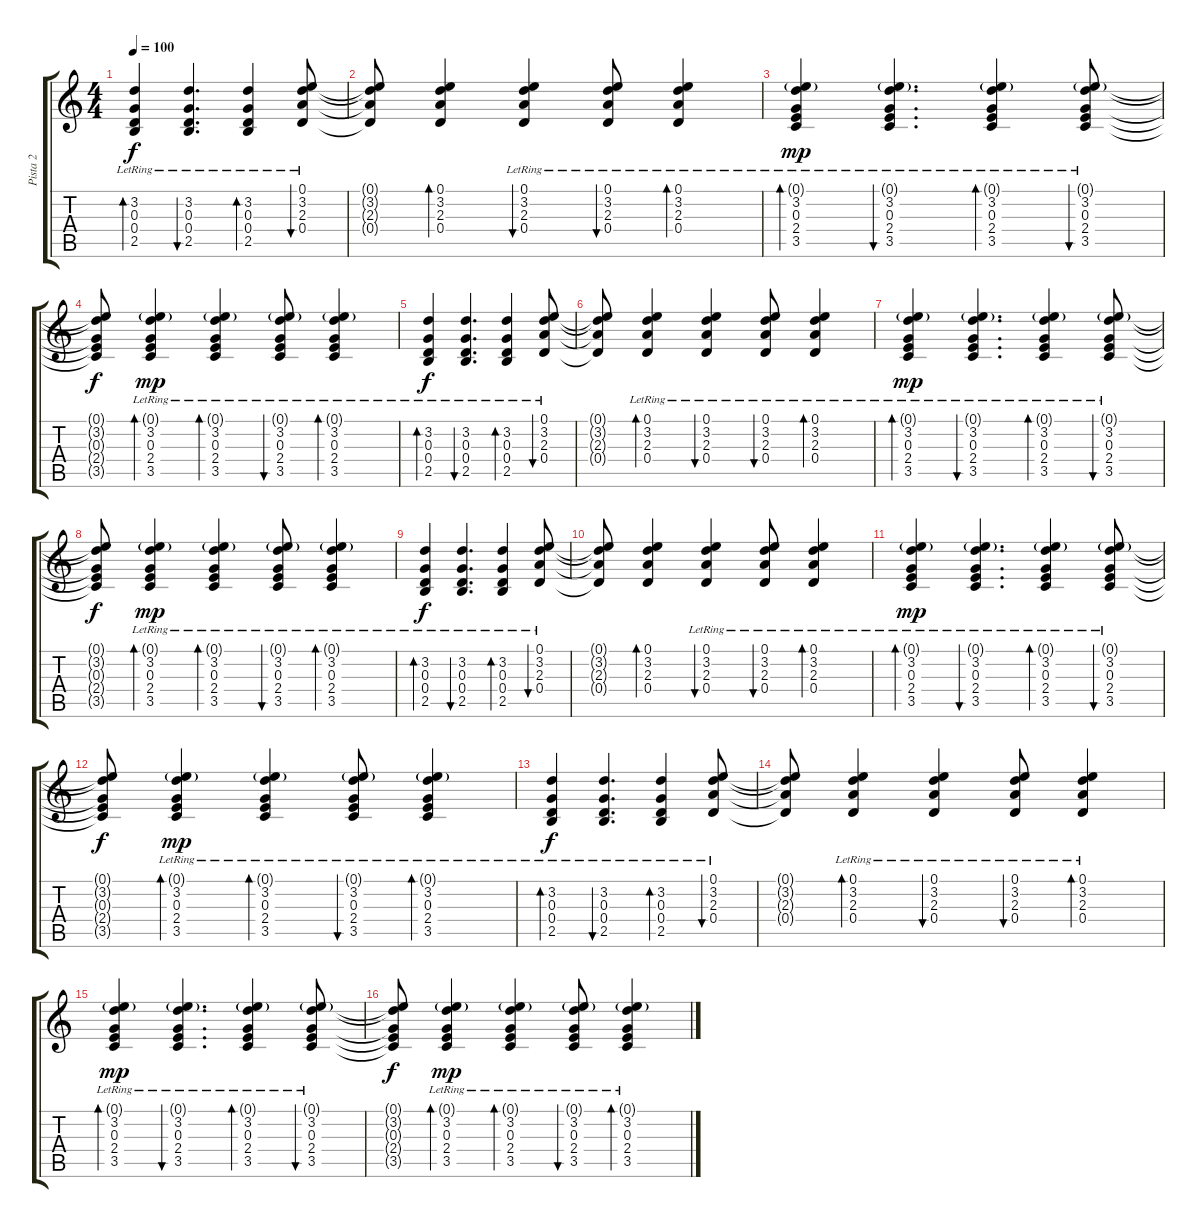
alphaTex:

\track ("Pista 2" "Pista 2") {instrument acousticguitarsteel}
\staff {score tabs}
\tuning (E4 B3 G3 D3 A2 E2) {hide}
\ts (4 4)
\tempo 100
\clef g2
\ks c
(3.2{lr} 0.3{lr} 0.4{lr} 2.5{lr}).4{bd 60 dy f} (3.2{lr} 0.3{lr} 0.4{lr} 2.5{lr}).4{d bu 60} (3.2{lr} 0.3{lr} 0.4{lr} 2.5{lr}).4{bd 60} (0.1{lr} 3.2{lr} 2.3{lr} 0.4{lr}).8{bu 60} |
(0.1{t} 3.2{t} 2.3{t} 0.4{t}).8 (0.1 3.2 2.3 0.4).4{bd 60} (0.1{lr} 3.2{lr} 2.3{lr} 0.4{lr}).4{bu 60} (0.1{lr} 3.2{lr} 2.3{lr} 0.4{lr}).8{bu 60} (0.1{lr} 3.2{lr} 2.3{lr} 0.4{lr}).4{bd 60} |
(0.1{g lr} 3.2{lr} 0.3{lr} 2.4{lr} 3.5{lr}).4{bd 60 dy mp} (0.1{g lr} 3.2{lr} 0.3{lr} 2.4{lr} 3.5{lr}).4{d bu 60} (0.1{g lr} 3.2{lr} 0.3{lr} 2.4{lr} 3.5{lr}).4{bd 60} (0.1{g lr} 3.2{lr} 0.3{lr} 2.4{lr} 3.5{lr}).8{bu 60} |
(0.1{t} 3.2{t} 0.3{t} 2.4{t} 3.5{t}).8{dy f} (0.1{g lr} 3.2{lr} 0.3{lr} 2.4{lr} 3.5{lr}).4{bd 60 dy mp} (0.1{g lr} 3.2{lr} 0.3{lr} 2.4{lr} 3.5{lr}).4{bd 60} (0.1{g lr} 3.2{lr} 0.3{lr} 2.4{lr} 3.5{lr}).8{bu 60} (0.1{g lr} 3.2{lr} 0.3{lr} 2.4{lr} 3.5{lr}).4{bd 60} |
(3.2{lr} 0.3{lr} 0.4{lr} 2.5{lr}).4{bd 60 dy f} (3.2{lr} 0.3{lr} 0.4{lr} 2.5{lr}).4{d bu 60} (3.2{lr} 0.3{lr} 0.4{lr} 2.5{lr}).4{bd 60} (0.1{lr} 3.2{lr} 2.3{lr} 0.4{lr}).8{bu 60} |
(0.1{t} 3.2{t} 2.3{t} 0.4{t}).8 (0.1{lr} 3.2{lr} 2.3{lr} 0.4{lr}).4{bd 60} (0.1{lr} 3.2{lr} 2.3{lr} 0.4{lr}).4{bu 60} (0.1{lr} 3.2{lr} 2.3{lr} 0.4{lr}).8{bu 60} (0.1{lr} 3.2{lr} 2.3{lr} 0.4{lr}).4{bd 60} |
(0.1{g lr} 3.2{lr} 0.3{lr} 2.4{lr} 3.5{lr}).4{bd 60 dy mp} (0.1{g lr} 3.2{lr} 0.3{lr} 2.4{lr} 3.5{lr}).4{d bu 60} (0.1{g lr} 3.2{lr} 0.3{lr} 2.4{lr} 3.5{lr}).4{bd 60} (0.1{g lr} 3.2{lr} 0.3{lr} 2.4{lr} 3.5{lr}).8{bu 60} |
(0.1{t} 3.2{t} 0.3{t} 2.4{t} 3.5{t}).8{dy f} (0.1{g lr} 3.2{lr} 0.3{lr} 2.4{lr} 3.5{lr}).4{bd 60 dy mp} (0.1{g lr} 3.2{lr} 0.3{lr} 2.4{lr} 3.5{lr}).4{bd 60} (0.1{g lr} 3.2{lr} 0.3{lr} 2.4{lr} 3.5{lr}).8{bu 60} (0.1{g lr} 3.2{lr} 0.3{lr} 2.4{lr} 3.5{lr}).4{bd 60} |
(3.2{lr} 0.3{lr} 0.4{lr} 2.5{lr}).4{bd 60 dy f} (3.2{lr} 0.3{lr} 0.4{lr} 2.5{lr}).4{d bu 60} (3.2{lr} 0.3{lr} 0.4{lr} 2.5{lr}).4{bd 60} (0.1{lr} 3.2{lr} 2.3{lr} 0.4{lr}).8{bu 60} |
(0.1{t} 3.2{t} 2.3{t} 0.4{t}).8 (0.1 3.2 2.3 0.4).4{bd 60} (0.1{lr} 3.2{lr} 2.3{lr} 0.4{lr}).4{bu 60} (0.1{lr} 3.2{lr} 2.3{lr} 0.4{lr}).8{bu 60} (0.1{lr} 3.2{lr} 2.3{lr} 0.4{lr}).4{bd 60} |
(0.1{g lr} 3.2{lr} 0.3{lr} 2.4{lr} 3.5{lr}).4{bd 60 dy mp} (0.1{g lr} 3.2{lr} 0.3{lr} 2.4{lr} 3.5{lr}).4{d bu 60} (0.1{g lr} 3.2{lr} 0.3{lr} 2.4{lr} 3.5{lr}).4{bd 60} (0.1{g lr} 3.2{lr} 0.3{lr} 2.4{lr} 3.5{lr}).8{bu 60} |
(0.1{t} 3.2{t} 0.3{t} 2.4{t} 3.5{t}).8{dy f} (0.1{g lr} 3.2{lr} 0.3{lr} 2.4{lr} 3.5{lr}).4{bd 60 dy mp} (0.1{g lr} 3.2{lr} 0.3{lr} 2.4{lr} 3.5{lr}).4{bd 60} (0.1{g lr} 3.2{lr} 0.3{lr} 2.4{lr} 3.5{lr}).8{bu 60} (0.1{g lr} 3.2{lr} 0.3{lr} 2.4{lr} 3.5{lr}).4{bd 60} |
(3.2{lr} 0.3{lr} 0.4{lr} 2.5{lr}).4{bd 60 dy f} (3.2{lr} 0.3{lr} 0.4{lr} 2.5{lr}).4{d bu 60} (3.2{lr} 0.3{lr} 0.4{lr} 2.5{lr}).4{bd 60} (0.1{lr} 3.2{lr} 2.3{lr} 0.4{lr}).8{bu 60} |
(0.1{t} 3.2{t} 2.3{t} 0.4{t}).8 (0.1{lr} 3.2{lr} 2.3{lr} 0.4{lr}).4{bd 60} (0.1{lr} 3.2{lr} 2.3{lr} 0.4{lr}).4{bu 60} (0.1{lr} 3.2{lr} 2.3{lr} 0.4{lr}).8{bu 60} (0.1{lr} 3.2{lr} 2.3{lr} 0.4{lr}).4{bd 60} |
(0.1{g lr} 3.2{lr} 0.3{lr} 2.4{lr} 3.5{lr}).4{bd 60 dy mp} (0.1{g lr} 3.2{lr} 0.3{lr} 2.4{lr} 3.5{lr}).4{d bu 60} (0.1{g lr} 3.2{lr} 0.3{lr} 2.4{lr} 3.5{lr}).4{bd 60} (0.1{g lr} 3.2{lr} 0.3{lr} 2.4{lr} 3.5{lr}).8{bu 60} |
(0.1{t} 3.2{t} 0.3{t} 2.4{t} 3.5{t}).8{dy f} (0.1{g lr} 3.2{lr} 0.3{lr} 2.4{lr} 3.5{lr}).4{bd 60 dy mp} (0.1{g lr} 3.2{lr} 0.3{lr} 2.4{lr} 3.5{lr}).4{bd 60} (0.1{g lr} 3.2{lr} 0.3{lr} 2.4{lr} 3.5{lr}).8{bu 60} (0.1{g lr} 3.2{lr} 0.3{lr} 2.4{lr} 3.5{lr}).4{bd 60}
